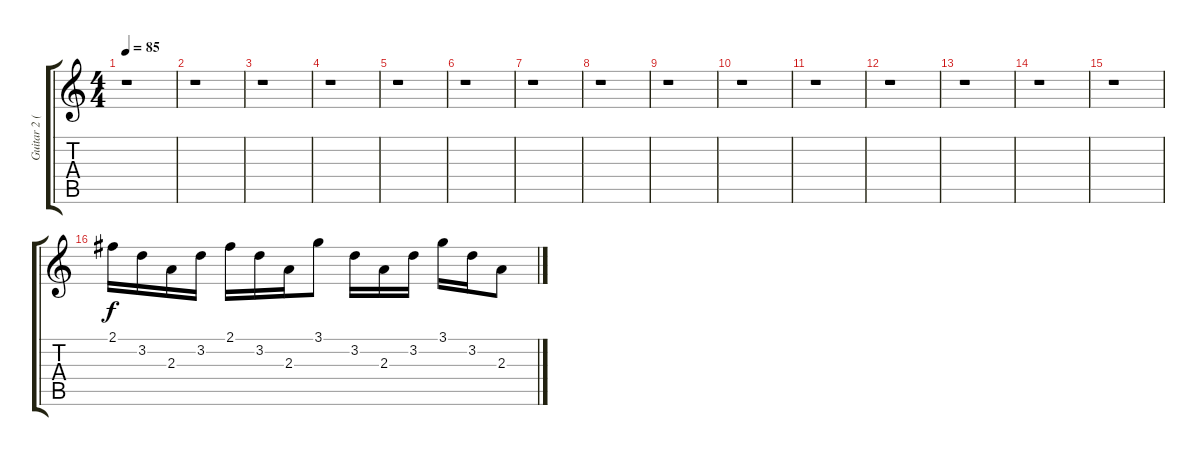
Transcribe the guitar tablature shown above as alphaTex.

\track ("Guitar 2 (Noel)" "Guitar 2 (") {instrument distortionguitar}
\staff {score tabs}
\tuning (E4 B3 G3 D3 A2 D2) {hide}
\ts (4 4)
\tempo 85
\clef g2
\ks c
r.1{dy f} |
r.1 |
r.1 |
r.1 |
r.1 |
r.1 |
r.1 |
r.1 |
r.1 |
r.1 |
r.1 |
r.1 |
r.1 |
r.1 |
r.1 |
2.1.16{volume 12 instrument distortionguitar} 3.2.16 2.3.16 3.2.16 2.1.16 3.2.16 2.3.16 3.1.8 3.2.16 2.3.16 3.2.16 3.1.16 3.2.16 2.3.8
